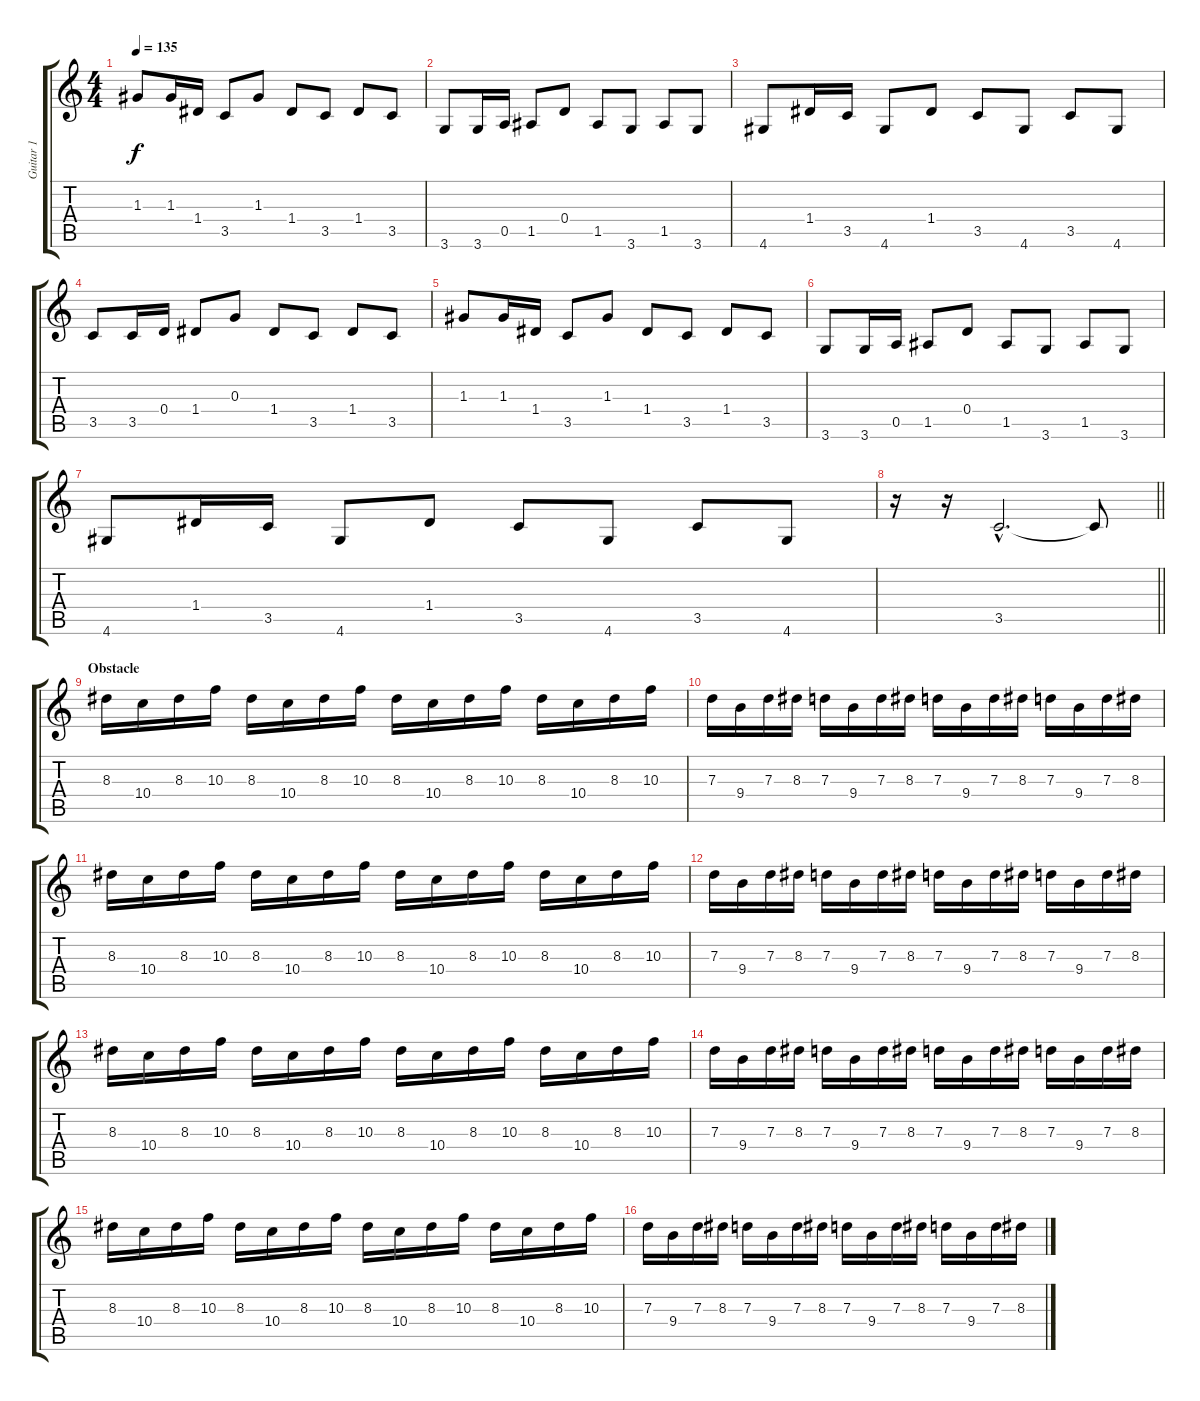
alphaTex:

\track ("Guitar 1" "Guitar 1") {instrument distortionguitar}
\staff {score tabs}
\tuning (E4 B3 G3 D3 A2 E2) {hide}
\ts (4 4)
\tempo 135
\clef g2
\ks c
1.3.8{dy f} 1.3.16 1.4.16 3.5.8 1.3.8 1.4.8 3.5.8 1.4.8 3.5.8 |
3.6.8 3.6.16 0.5.16 1.5.8 0.4.8 1.5.8 3.6.8 1.5.8 3.6.8 |
4.6.8 1.4.16 3.5.16 4.6.8 1.4.8 3.5.8 4.6.8 3.5.8 4.6.8 |
3.5.8 3.5.16 0.4.16 1.4.8 0.3.8 1.4.8 3.5.8 1.4.8 3.5.8 |
1.3.8 1.3.16 1.4.16 3.5.8 1.3.8 1.4.8 3.5.8 1.4.8 3.5.8 |
3.6.8 3.6.16 0.5.16 1.5.8 0.4.8 1.5.8 3.6.8 1.5.8 3.6.8 |
4.6.8 1.4.16 3.5.16 4.6.8 1.4.8 3.5.8 4.6.8 3.5.8 4.6.8 |
\barLineRight lightlight
r.16 r.16 3.5{hac}.2{d} 3.5{t}.8 |
\section ("" "Obstacle")
8.3.16 10.4.16 8.3.16 10.3.16 8.3.16 10.4.16 8.3.16 10.3.16 8.3.16 10.4.16 8.3.16 10.3.16 8.3.16 10.4.16 8.3.16 10.3.16 |
7.3.16 9.4.16 7.3.16 8.3.16 7.3.16 9.4.16 7.3.16 8.3.16 7.3.16 9.4.16 7.3.16 8.3.16 7.3.16 9.4.16 7.3.16 8.3.16 |
8.3.16 10.4.16 8.3.16 10.3.16 8.3.16 10.4.16 8.3.16 10.3.16 8.3.16 10.4.16 8.3.16 10.3.16 8.3.16 10.4.16 8.3.16 10.3.16 |
7.3.16 9.4.16 7.3.16 8.3.16 7.3.16 9.4.16 7.3.16 8.3.16 7.3.16 9.4.16 7.3.16 8.3.16 7.3.16 9.4.16 7.3.16 8.3.16 |
8.3.16 10.4.16 8.3.16 10.3.16 8.3.16 10.4.16 8.3.16 10.3.16 8.3.16 10.4.16 8.3.16 10.3.16 8.3.16 10.4.16 8.3.16 10.3.16 |
7.3.16 9.4.16 7.3.16 8.3.16 7.3.16 9.4.16 7.3.16 8.3.16 7.3.16 9.4.16 7.3.16 8.3.16 7.3.16 9.4.16 7.3.16 8.3.16 |
8.3.16 10.4.16 8.3.16 10.3.16 8.3.16 10.4.16 8.3.16 10.3.16 8.3.16 10.4.16 8.3.16 10.3.16 8.3.16 10.4.16 8.3.16 10.3.16 |
7.3.16 9.4.16 7.3.16 8.3.16 7.3.16 9.4.16 7.3.16 8.3.16 7.3.16 9.4.16 7.3.16 8.3.16 7.3.16 9.4.16 7.3.16 8.3.16
